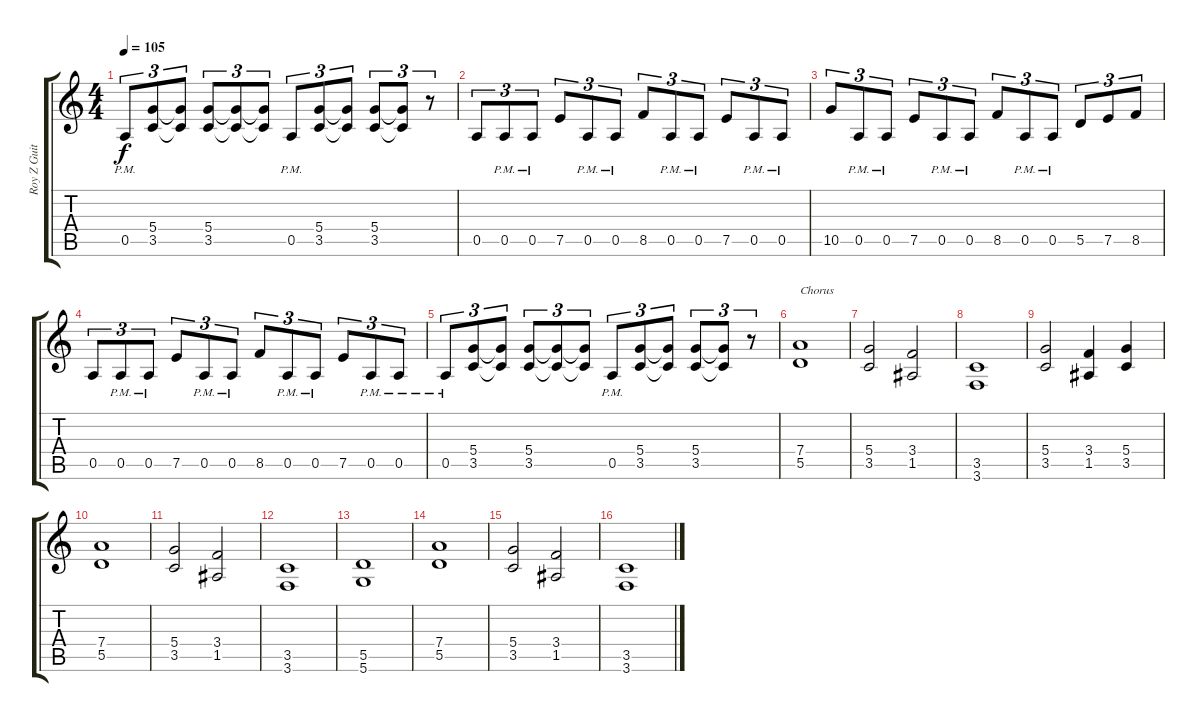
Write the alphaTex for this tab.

\track ("Roy Z Guitar 02" "Roy Z Guit") {instrument distortionguitar}
\staff {score tabs}
\tuning (E4 B3 G3 D3 A2 D2) {hide}
\ts (4 4)
\tempo 105
\clef g2
\ks c
0.5{pm}.8{tu (3 2) dy f} (5.4 3.5).8{tu (3 2)} (5.4{t} 3.5{t}).8{tu (3 2)} (5.4 3.5).8{tu (3 2)} (5.4{t} 3.5{t}).8{tu (3 2)} (5.4{t} 3.5{t}).8{tu (3 2)} 0.5{pm}.8{tu (3 2)} (5.4 3.5).8{tu (3 2)} (5.4{t} 3.5{t}).8{tu (3 2)} (5.4 3.5).8{tu (3 2)} (5.4{t} 3.5{t}).8{tu (3 2)} r.8{tu (3 2)} |
0.5.8{tu (3 2)} 0.5{pm}.8{tu (3 2)} 0.5{pm}.8{tu (3 2)} 7.5.8{tu (3 2)} 0.5{pm}.8{tu (3 2)} 0.5{pm}.8{tu (3 2)} 8.5.8{tu (3 2)} 0.5{pm}.8{tu (3 2)} 0.5{pm}.8{tu (3 2)} 7.5.8{tu (3 2)} 0.5{pm}.8{tu (3 2)} 0.5{pm}.8{tu (3 2)} |
10.5.8{tu (3 2)} 0.5{pm}.8{tu (3 2)} 0.5{pm}.8{tu (3 2)} 7.5.8{tu (3 2)} 0.5{pm}.8{tu (3 2)} 0.5{pm}.8{tu (3 2)} 8.5.8{tu (3 2)} 0.5{pm}.8{tu (3 2)} 0.5{pm}.8{tu (3 2)} 5.5.8{tu (3 2)} 7.5.8{tu (3 2)} 8.5.8{tu (3 2)} |
0.5.8{tu (3 2)} 0.5{pm}.8{tu (3 2)} 0.5{pm}.8{tu (3 2)} 7.5.8{tu (3 2)} 0.5{pm}.8{tu (3 2)} 0.5{pm}.8{tu (3 2)} 8.5.8{tu (3 2)} 0.5{pm}.8{tu (3 2)} 0.5{pm}.8{tu (3 2)} 7.5.8{tu (3 2)} 0.5{pm}.8{tu (3 2)} 0.5{pm}.8{tu (3 2)} |
0.5{pm}.8{tu (3 2)} (5.4 3.5).8{tu (3 2)} (5.4{t} 3.5{t}).8{tu (3 2)} (5.4 3.5).8{tu (3 2)} (5.4{t} 3.5{t}).8{tu (3 2)} (5.4{t} 3.5{t}).8{tu (3 2)} 0.5{pm}.8{tu (3 2)} (5.4 3.5).8{tu (3 2)} (5.4{t} 3.5{t}).8{tu (3 2)} (5.4 3.5).8{tu (3 2)} (5.4{t} 3.5{t}).8{tu (3 2)} r.8{tu (3 2)} |
(7.4 5.5).1{txt "Chorus"} |
(5.4 3.5).2 (3.4 1.5).2 |
(3.5 3.6).1 |
(5.4 3.5).2 (3.4 1.5).4 (5.4 3.5).4 |
(7.4 5.5).1 |
(5.4 3.5).2 (3.4 1.5).2 |
(3.5 3.6).1 |
(5.5 5.6).1 |
(7.4 5.5).1 |
(5.4 3.5).2 (3.4 1.5).2 |
(3.5 3.6).1
